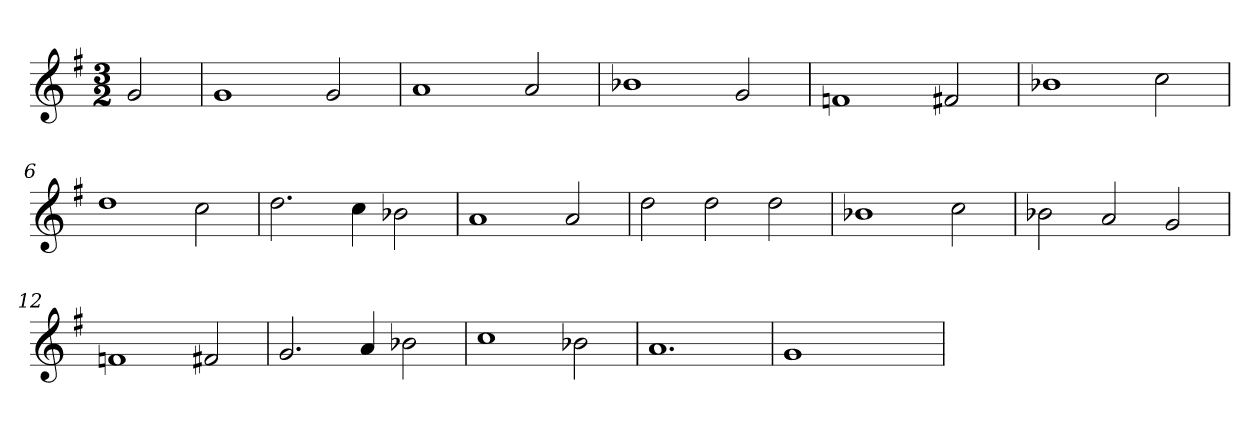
**kern
*part1
*staff1
*clefG2
*k[f#]
*G:
*M3/2
=
2g
=1
1g
2g
=2
1a
2a
=3
1b-X
2g
=4
1fn
2f#
=5
1b-X
2cc
=6
1dd
2cc
=7
2.dd
4cc
2b-X
=8
1a
2a
=9
2dd
2dd
2dd
=10
1b-X
2cc
=11
2b-X
2a
2g
=12
1fn
2f#
=13
2.g
4a
2b-X
=14
1cc
2b-X
=15
1.a
=16
1g
2ryy
=
*-
